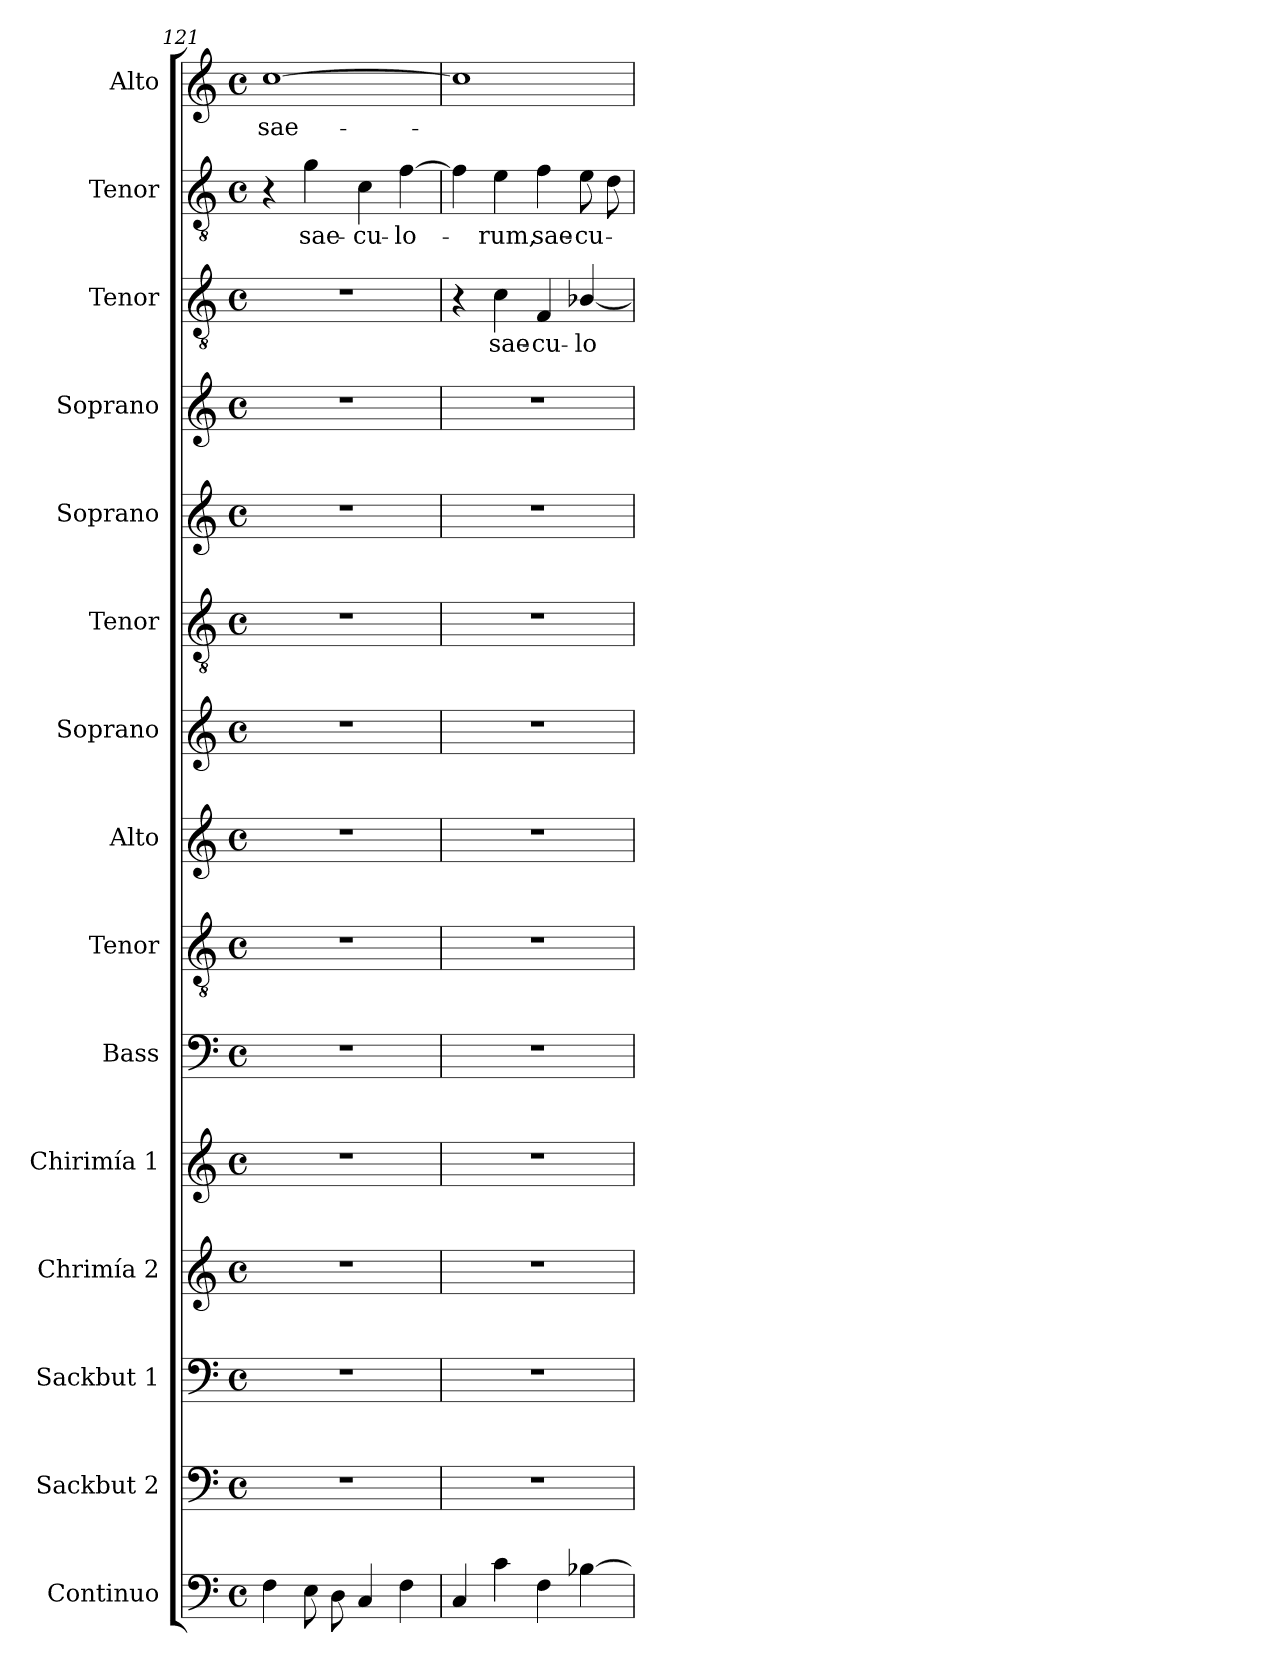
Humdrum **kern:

**kern	**kern	**kern	**kern	**kern	**kern	**kern	**kern	**kern	**kern	**kern	**kern	**kern	**text	**kern	**text	**kern	**text
*part15	*part14	*part13	*part12	*part11	*part10	*part9	*part8	*part7	*part6	*part5	*part4	*part3	*part3	*part2	*part2	*part1	*part1
*staff15	*staff14	*staff13	*staff12	*staff11	*staff10	*staff9	*staff8	*staff7	*staff6	*staff5	*staff4	*staff3	*staff3	*staff2	*staff2	*staff1	*staff1
*I"Continuo	*I"Sackbut 2	*I"Sackbut 1	*I"Chrimía 2	*I"Chirimía 1	*I"Bass	*I"Tenor	*I"Alto	*I"Soprano	*I"Tenor	*I"Soprano	*I"Soprano	*I"Tenor	*	*I"Tenor	*	*I"Alto	*
*I'Cont.	*I'Sckbt 2.	*I'Sckbt 1.	*I'Ch2.	*I'Ch1.	*I'B.	*I'T.	*I'A.	*I'S.	*I'T.	*I'S.	*I'S.	*I'T.	*	*I'T.	*	*I'A.	*
!!LO:PB:g=z
*clefF4	*clefF4	*clefF4	*clefG2	*clefG2	*clefF4	*clefGv2	*clefG2	*clefG2	*clefGv2	*clefG2	*clefG2	*clefGv2	*	*clefGv2	*	*clefG2	*
*	*	*	*	*	*	*ITrd7c12	*	*	*ITrd7c12	*	*	*ITrd7c12	*	*ITrd7c12	*	*	*
*k[]	*k[]	*k[]	*k[]	*k[]	*k[]	*k[]	*k[]	*k[]	*k[]	*k[]	*k[]	*k[]	*	*k[]	*	*k[]	*
*C:	*C:	*C:	*C:	*C:	*C:	*C:	*C:	*C:	*C:	*C:	*C:	*C:	*	*C:	*	*C:	*
*M4/4	*M4/4	*M4/4	*M4/4	*M4/4	*M4/4	*M4/4	*M4/4	*M4/4	*M4/4	*M4/4	*M4/4	*M4/4	*	*M4/4	*	*M4/4	*
*met(c)	*met(c)	*met(c)	*met(c)	*met(c)	*met(c)	*met(c)	*met(c)	*met(c)	*met(c)	*met(c)	*met(c)	*met(c)	*	*met(c)	*	*met(c)	*
=121	=121	=121	=121	=121	=121	=121	=121	=121	=121	=121	=121	=121	=121	=121	=121	=121	=121
!	!	!	!	!	!	!	!	!	!	!	!	!	!	!	!	!	!LO:LY:b:color=#000000
4Fi\	1r	1r	1r	1r	1r	1r	1r	1r	1r	1r	1r	1r	.	4r	.	[>1cci	sae-
!	!	!	!	!	!	!	!	!	!	!	!	!	!	!	!LO:LY:b:color=#000000	!	!
8Ei\	.	.	.	.	.	.	.	.	.	.	.	.	.	4Gi\	sae-	.	.
8Di\	.	.	.	.	.	.	.	.	.	.	.	.	.	.	.	.	.
!	!	!	!	!	!	!	!	!	!	!	!	!	!	!	!LO:LY:b:color=#000000	!	!
4Ci/	.	.	.	.	.	.	.	.	.	.	.	.	.	4Ci\	-cu-	.	.
!	!	!	!	!	!	!	!	!	!	!	!	!	!	!	!LO:LY:b:color=#000000	!	!
4Fi\	.	.	.	.	.	.	.	.	.	.	.	.	.	[>4Fi\	-lo-	.	.
=122	=122	=122	=122	=122	=122	=122	=122	=122	=122	=122	=122	=122	=122	=122	=122	=122	=122
4Ci/	1r	1r	1r	1r	1r	1r	1r	1r	1r	1r	1r	4r	.	4Fi\]	.	1cci]	.
!	!	!	!	!	!	!	!	!	!	!	!	!	!LO:LY:b:color=#000000	!	!	!	!
!	!	!	!	!	!	!	!	!	!	!	!	!	!	!	!LO:LY:b:color=#000000	!	!
4ci\	.	.	.	.	.	.	.	.	.	.	.	4Ci\	sae-	4Ei\	-rum,	.	.
!	!	!	!	!	!	!	!	!	!	!	!	!	!LO:LY:b:color=#000000	!	!	!	!
!	!	!	!	!	!	!	!	!	!	!	!	!	!	!	!LO:LY:b:color=#000000	!	!
4Fi\	.	.	.	.	.	.	.	.	.	.	.	4FFi/	-cu-	4Fi\	sae-	.	.
!	!	!	!	!	!	!	!	!	!	!	!	!	!LO:LY:b:color=#000000	!	!	!	!
!	!	!	!	!	!	!	!	!	!	!	!	!	!	!	!LO:LY:b:color=#000000	!	!
[>4B-Xi\	.	.	.	.	.	.	.	.	.	.	.	[<4BB-Xi/	-lo-	8Ei\	-cu-	.	.
.	.	.	.	.	.	.	.	.	.	.	.	.	.	8Di\	.	.	.
=	=	=	=	=	=	=	=	=	=	=	=	=	=	=	=	=	=
*-	*-	*-	*-	*-	*-	*-	*-	*-	*-	*-	*-	*-	*-	*-	*-	*-	*-
